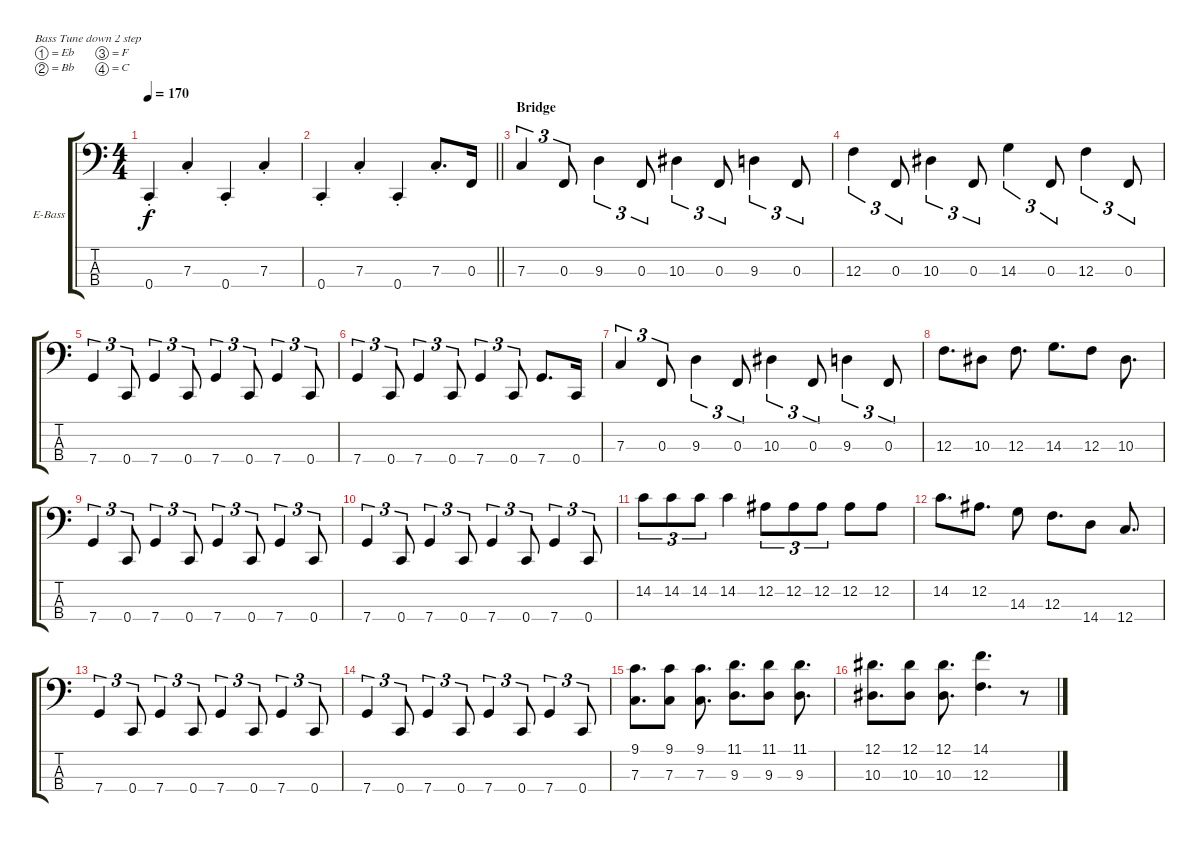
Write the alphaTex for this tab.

\bracketExtendMode groupsimilarinstruments
\firstSystemTrackNameOrientation horizontal
\otherSystemsTrackNameOrientation horizontal
\track ("Nick Oliveri [Bass]" "E-Bass") {instrument electricbassfinger}
\staff {score tabs}
\tuning (Eb2 Bb1 F1 C1)
\ts (4 4)
\tempo 170
\clef f4
\ks c
0.4{st}.4{dy f} 7.3{st}.4 0.4{st}.4 7.3{st}.4 |
\barLineRight lightlight
0.4{st}.4 7.3{st}.4 0.4{st}.4 7.3{st}.8{d} 0.3.16 |
\section ("" "Bridge")
7.3.4{tu (3 2)} 0.3.8{tu (3 2)} 9.3.4{tu (3 2)} 0.3.8{tu (3 2)} 10.3.4{tu (3 2)} 0.3.8{tu (3 2)} 9.3.4{tu (3 2)} 0.3.8{tu (3 2)} |
12.3.4{tu (3 2)} 0.3.8{tu (3 2)} 10.3.4{tu (3 2)} 0.3.8{tu (3 2)} 14.3.4{tu (3 2)} 0.3.8{tu (3 2)} 12.3.4{tu (3 2)} 0.3.8{tu (3 2)} |
7.4.4{tu (3 2)} 0.4.8{tu (3 2)} 7.4.4{tu (3 2)} 0.4.8{tu (3 2)} 7.4.4{tu (3 2)} 0.4.8{tu (3 2)} 7.4.4{tu (3 2)} 0.4.8{tu (3 2)} |
7.4.4{tu (3 2)} 0.4.8{tu (3 2)} 7.4.4{tu (3 2)} 0.4.8{tu (3 2)} 7.4.4{tu (3 2)} 0.4.8{tu (3 2)} 7.4.8{d} 0.4.16 |
7.3.4{tu (3 2)} 0.3.8{tu (3 2)} 9.3.4{tu (3 2)} 0.3.8{tu (3 2)} 10.3.4{tu (3 2)} 0.3.8{tu (3 2)} 9.3.4{tu (3 2)} 0.3.8{tu (3 2)} |
12.3.8{d} 10.3.8 12.3.8{d} 14.3.8{d} 12.3.8 10.3.8{d} |
7.4.4{tu (3 2)} 0.4.8{tu (3 2)} 7.4.4{tu (3 2)} 0.4.8{tu (3 2)} 7.4.4{tu (3 2)} 0.4.8{tu (3 2)} 7.4.4{tu (3 2)} 0.4.8{tu (3 2)} |
7.4.4{tu (3 2)} 0.4.8{tu (3 2)} 7.4.4{tu (3 2)} 0.4.8{tu (3 2)} 7.4.4{tu (3 2)} 0.4.8{tu (3 2)} 7.4.4{tu (3 2)} 0.4.8{tu (3 2)} |
14.2.8{tu (3 2)} 14.2.8{tu (3 2)} 14.2.8{tu (3 2)} 14.2.4 12.2.8{tu (3 2)} 12.2.8{tu (3 2)} 12.2.8{tu (3 2)} 12.2.8 12.2.8 |
14.2.8{d} 12.2.8{d} 14.3.8 12.3.8{d} 14.4.8 12.4.8{d} |
7.4.4{tu (3 2)} 0.4.8{tu (3 2)} 7.4.4{tu (3 2)} 0.4.8{tu (3 2)} 7.4.4{tu (3 2)} 0.4.8{tu (3 2)} 7.4.4{tu (3 2)} 0.4.8{tu (3 2)} |
7.4.4{tu (3 2)} 0.4.8{tu (3 2)} 7.4.4{tu (3 2)} 0.4.8{tu (3 2)} 7.4.4{tu (3 2)} 0.4.8{tu (3 2)} 7.4.4{tu (3 2)} 0.4.8{tu (3 2)} |
(9.1 7.3).8{d} (9.1 7.3).8 (9.1 7.3).8{d} (11.1 9.3).8{d} (11.1 9.3).8 (11.1 9.3).8{d} |
(12.1 10.3).8{d} (12.1 10.3).8 (12.1 10.3).8{d} (14.1 12.3).4{d} r.8
